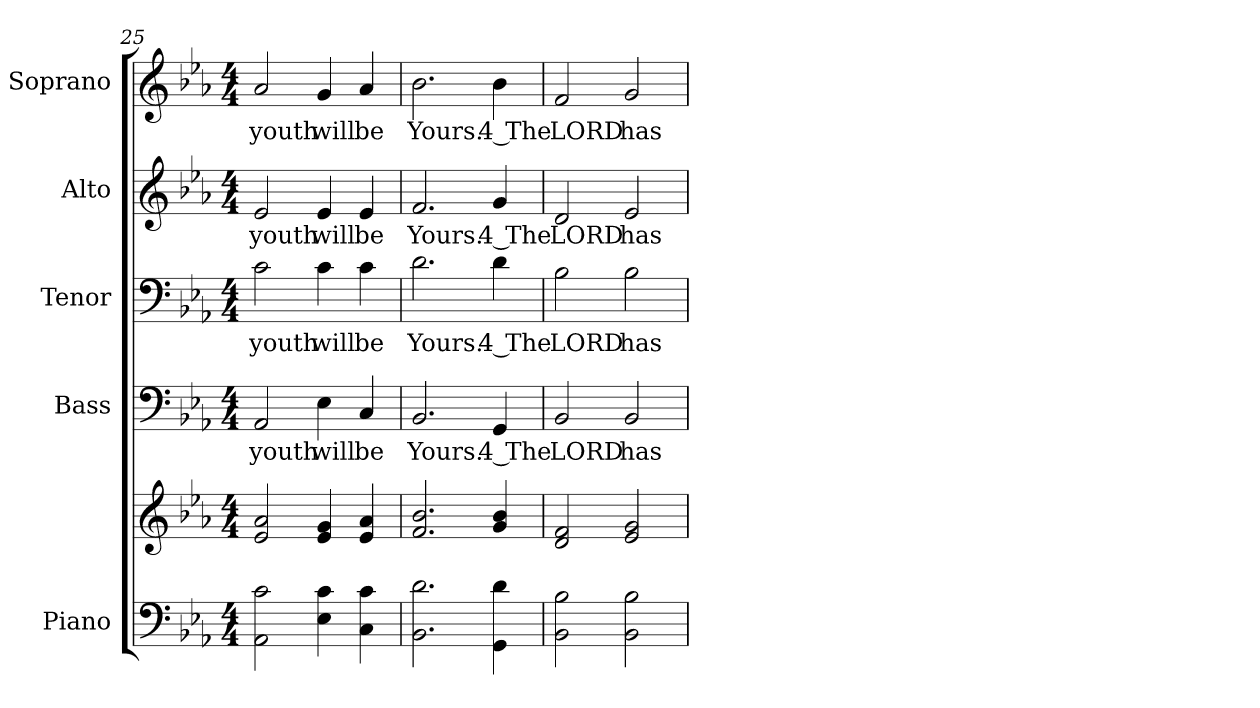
**kern	**kern	**kern	**text	**kern	**text	**kern	**text	**kern	**text
*part5	*part5	*part4	*part4	*part3	*part3	*part2	*part2	*part1	*part1
*staff6	*staff5	*staff4	*staff4	*staff3	*staff3	*staff2	*staff2	*staff1	*staff1
*I"Piano	*	*I"Bass	*	*I"Tenor	*	*I"Alto	*	*I"Soprano	*
*I'Pno.	*	*I'B.	*	*I'T.	*	*I'A.	*	*I'S.	*
!!LO:PB:g=z
*clefF4	*clefG2	*clefF4	*	*clefF4	*	*clefG2	*	*clefG2	*
*k[b-e-a-]	*k[b-e-a-]	*k[b-e-a-]	*	*k[b-e-a-]	*	*k[b-e-a-]	*	*k[b-e-a-]	*
*E-:	*E-:	*E-:	*	*E-:	*	*E-:	*	*E-:	*
*M4/4	*M4/4	*M4/4	*	*M4/4	*	*M4/4	*	*M4/4	*
=25	=25	=25	=25	=25	=25	=25	=25	=25	=25
!	!	!	!LO:LY:b:color=#000000	!	!	!	!	!	!
!	!	!	!	!	!LO:LY:b:color=#000000	!	!	!	!
!	!	!	!	!	!	!	!LO:LY:b:color=#000000	!	!
!	!	!	!	!	!	!	!	!	!LO:LY:b:color=#000000
2AA-i\ 2ci	2e-i/ 2a-i	2AA-i/	youth	2ci\	youth	2e-i/	youth	2a-i/	youth
!	!	!	!LO:LY:b:color=#000000	!	!	!	!	!	!
!	!	!	!	!	!LO:LY:b:color=#000000	!	!	!	!
!	!	!	!	!	!	!	!LO:LY:b:color=#000000	!	!
!	!	!	!	!	!	!	!	!	!LO:LY:b:color=#000000
4E-i\ 4ci	4e-i/ 4gi	4E-i\	will	4ci\	will	4e-i/	will	4gi/	will
!	!	!	!LO:LY:b:color=#000000	!	!	!	!	!	!
!	!	!	!	!	!LO:LY:b:color=#000000	!	!	!	!
!	!	!	!	!	!	!	!LO:LY:b:color=#000000	!	!
!	!	!	!	!	!	!	!	!	!LO:LY:b:color=#000000
4Ci\ 4ci	4e-i/ 4a-i	4Ci/	be	4ci\	be	4e-i/	be	4a-i/	be
=26	=26	=26	=26	=26	=26	=26	=26	=26	=26
!	!	!	!LO:LY:b:color=#000000	!	!	!	!	!	!
!	!	!	!	!	!LO:LY:b:color=#000000	!	!	!	!
!	!	!	!	!	!	!	!LO:LY:b:color=#000000	!	!
!	!	!	!	!	!	!	!	!	!LO:LY:b:color=#000000
2.BB-i\ 2.di	2.fi/ 2.b-i	2.BB-i/	Yours.	2.di\	Yours.	2.fi/	Yours.	2.b-i\	Yours.
!	!	!	!LO:LY:b:color=#000000	!	!	!	!	!	!
!	!	!	!	!	!LO:LY:b:color=#000000	!	!	!	!
!	!	!	!	!	!	!	!LO:LY:b:color=#000000	!	!
!	!	!	!	!	!	!	!	!	!LO:LY:b:color=#000000
4GGi\ 4di	4gi/ 4b-i	4GGi/	4 The	4di\	4 The	4gi/	4 The	4b-i\	4 The
=27	=27	=27	=27	=27	=27	=27	=27	=27	=27
!	!	!	!LO:LY:b:color=#000000	!	!	!	!	!	!
!	!	!	!	!	!LO:LY:b:color=#000000	!	!	!	!
!	!	!	!	!	!	!	!LO:LY:b:color=#000000	!	!
!	!	!	!	!	!	!	!	!	!LO:LY:b:color=#000000
2BB-i\ 2B-i	2di/ 2fi	2BB-i/	LORD	2B-i\	LORD	2di/	LORD	2fi/	LORD
!	!	!	!LO:LY:b:color=#000000	!	!	!	!	!	!
!	!	!	!	!	!LO:LY:b:color=#000000	!	!	!	!
!	!	!	!	!	!	!	!LO:LY:b:color=#000000	!	!
!	!	!	!	!	!	!	!	!	!LO:LY:b:color=#000000
2BB-i\ 2B-i	2e-i/ 2gi	2BB-i/	has	2B-i\	has	2e-i/	has	2gi/	has
=	=	=	=	=	=	=	=	=	=
*-	*-	*-	*-	*-	*-	*-	*-	*-	*-
